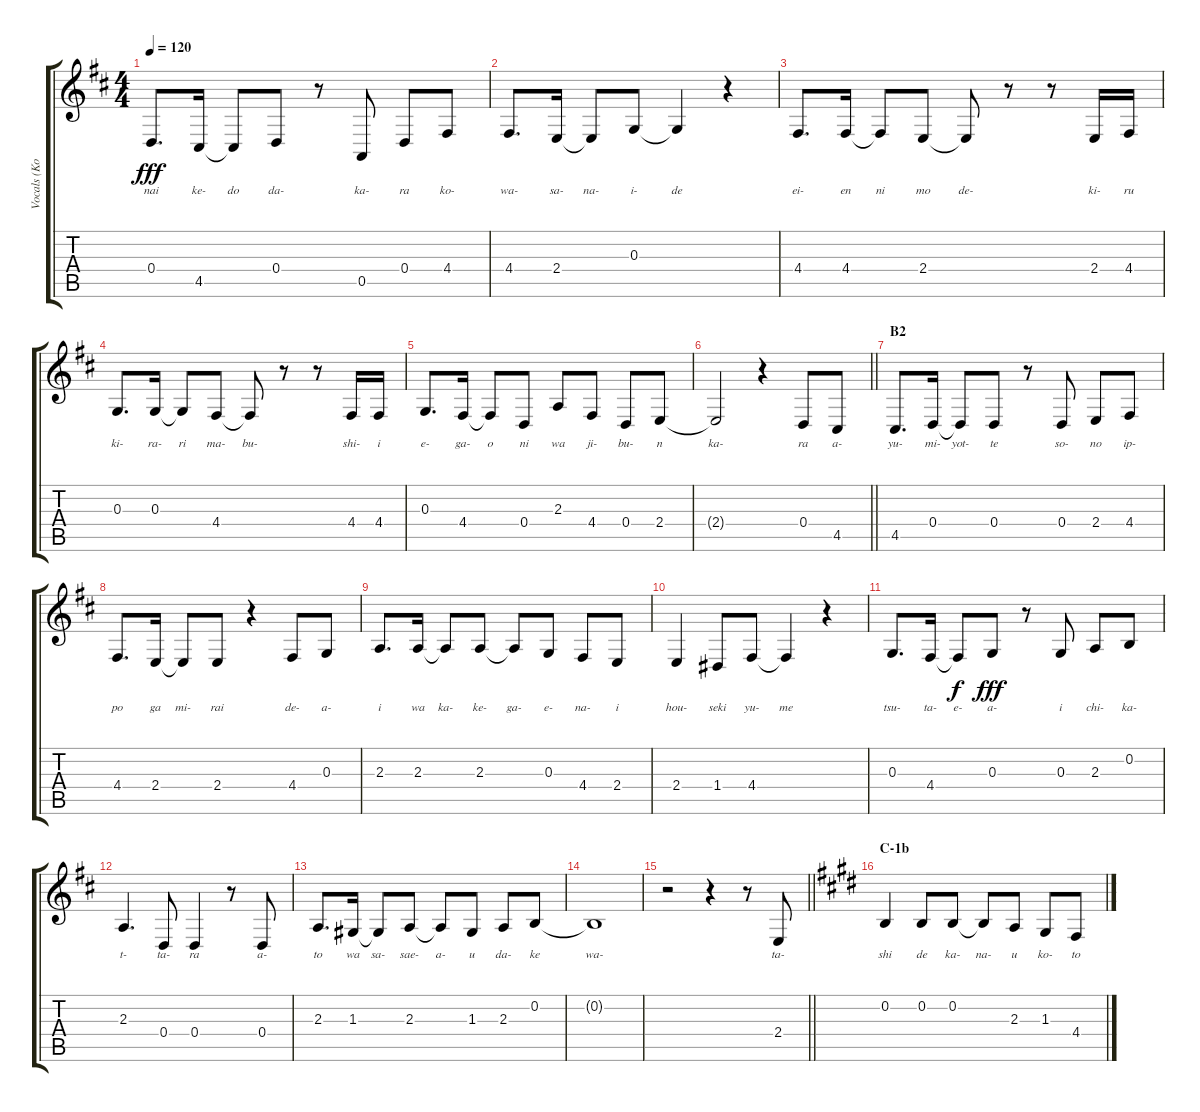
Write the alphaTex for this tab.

\track ("Vocals (Kotobuki Tsumugi)" "Vocals (Ko") {instrument altosax}
\staff {score tabs}
\tuning (E4 B3 G3 D3 A2 E2) {hide}
\ts (4 4)
\tempo 120
\clef g2
\ks d
0.4.8{d lyrics (0 "nai") lyrics (1 "") lyrics (2 "") lyrics (3 "") lyrics (4 "") dy fff} 4.5.16{lyrics (0 "ke-") lyrics (1 "") lyrics (2 "") lyrics (3 "") lyrics (4 "")} 4.5{t}.8{lyrics (0 "do") lyrics (1 "") lyrics (2 "") lyrics (3 "") lyrics (4 "")} 0.4.8{lyrics (0 "da-") lyrics (1 "") lyrics (2 "") lyrics (3 "") lyrics (4 "")} r.8 0.5.8{lyrics (0 "ka-") lyrics (1 "") lyrics (2 "") lyrics (3 "") lyrics (4 "")} 0.4.8{lyrics (0 "ra") lyrics (1 "") lyrics (2 "") lyrics (3 "") lyrics (4 "")} 4.4.8{lyrics (0 "ko-") lyrics (1 "") lyrics (2 "") lyrics (3 "") lyrics (4 "")} |
4.4.8{d lyrics (0 "wa-") lyrics (1 "") lyrics (2 "") lyrics (3 "") lyrics (4 "")} 2.4.16{lyrics (0 "sa-") lyrics (1 "") lyrics (2 "") lyrics (3 "") lyrics (4 "")} 2.4{t}.8{lyrics (0 "na-") lyrics (1 "") lyrics (2 "") lyrics (3 "") lyrics (4 "")} 0.3.8{lyrics (0 "i-") lyrics (1 "") lyrics (2 "") lyrics (3 "") lyrics (4 "")} 0.3{t}.4{lyrics (0 "de") lyrics (1 "") lyrics (2 "") lyrics (3 "") lyrics (4 "")} r.4 |
4.4.8{d lyrics (0 "ei-") lyrics (1 "") lyrics (2 "") lyrics (3 "") lyrics (4 "")} 4.4.16{lyrics (0 "en") lyrics (1 "") lyrics (2 "") lyrics (3 "") lyrics (4 "")} 4.4{t}.8{lyrics (0 "ni") lyrics (1 "") lyrics (2 "") lyrics (3 "") lyrics (4 "")} 2.4.8{lyrics (0 "mo") lyrics (1 "") lyrics (2 "") lyrics (3 "") lyrics (4 "")} 2.4{t}.8{lyrics (0 "de-") lyrics (1 "") lyrics (2 "") lyrics (3 "") lyrics (4 "")} r.8 r.8 2.4.16{lyrics (0 "ki-") lyrics (1 "") lyrics (2 "") lyrics (3 "") lyrics (4 "")} 4.4.16{lyrics (0 "ru") lyrics (1 "") lyrics (2 "") lyrics (3 "") lyrics (4 "")} |
0.3.8{d lyrics (0 "ki-") lyrics (1 "") lyrics (2 "") lyrics (3 "") lyrics (4 "")} 0.3.16{lyrics (0 "ra-") lyrics (1 "") lyrics (2 "") lyrics (3 "") lyrics (4 "")} 0.3{t}.8{lyrics (0 "ri") lyrics (1 "") lyrics (2 "") lyrics (3 "") lyrics (4 "")} 4.4.8{lyrics (0 "ma-") lyrics (1 "") lyrics (2 "") lyrics (3 "") lyrics (4 "")} 4.4{t}.8{lyrics (0 "bu-") lyrics (1 "") lyrics (2 "") lyrics (3 "") lyrics (4 "")} r.8 r.8 4.4.16{lyrics (0 "shi-") lyrics (1 "") lyrics (2 "") lyrics (3 "") lyrics (4 "")} 4.4.16{lyrics (0 "i") lyrics (1 "") lyrics (2 "") lyrics (3 "") lyrics (4 "")} |
0.3.8{d lyrics (0 "e-") lyrics (1 "") lyrics (2 "") lyrics (3 "") lyrics (4 "")} 4.4.16{lyrics (0 "ga-") lyrics (1 "") lyrics (2 "") lyrics (3 "") lyrics (4 "")} 4.4{t}.8{lyrics (0 "o") lyrics (1 "") lyrics (2 "") lyrics (3 "") lyrics (4 "")} 0.4.8{lyrics (0 "ni") lyrics (1 "") lyrics (2 "") lyrics (3 "") lyrics (4 "")} 2.3.8{lyrics (0 "wa") lyrics (1 "") lyrics (2 "") lyrics (3 "") lyrics (4 "")} 4.4.8{lyrics (0 "ji-") lyrics (1 "") lyrics (2 "") lyrics (3 "") lyrics (4 "")} 0.4.8{lyrics (0 "bu-") lyrics (1 "") lyrics (2 "") lyrics (3 "") lyrics (4 "")} 2.4.8{lyrics (0 "n") lyrics (1 "") lyrics (2 "") lyrics (3 "") lyrics (4 "")} |
\barLineRight lightlight
2.4{t}.2{lyrics (0 "ka-") lyrics (1 "") lyrics (2 "") lyrics (3 "") lyrics (4 "")} r.4 0.4.8{lyrics (0 "ra") lyrics (1 "") lyrics (2 "") lyrics (3 "") lyrics (4 "")} 4.5.8{lyrics (0 "a-") lyrics (1 "") lyrics (2 "") lyrics (3 "") lyrics (4 "")} |
\section ("" "B2")
4.5.8{d lyrics (0 "yu-") lyrics (1 "") lyrics (2 "") lyrics (3 "") lyrics (4 "")} 0.4.16{lyrics (0 "mi-") lyrics (1 "") lyrics (2 "") lyrics (3 "") lyrics (4 "")} 0.4{t}.8{lyrics (0 "yot-") lyrics (1 "") lyrics (2 "") lyrics (3 "") lyrics (4 "")} 0.4.8{lyrics (0 "te") lyrics (1 "") lyrics (2 "") lyrics (3 "") lyrics (4 "")} r.8 0.4.8{lyrics (0 "so-") lyrics (1 "") lyrics (2 "") lyrics (3 "") lyrics (4 "")} 2.4.8{lyrics (0 "no") lyrics (1 "") lyrics (2 "") lyrics (3 "") lyrics (4 "")} 4.4.8{lyrics (0 "ip-") lyrics (1 "") lyrics (2 "") lyrics (3 "") lyrics (4 "")} |
4.4.8{d lyrics (0 "po") lyrics (1 "") lyrics (2 "") lyrics (3 "") lyrics (4 "")} 2.4.16{lyrics (0 "ga") lyrics (1 "") lyrics (2 "") lyrics (3 "") lyrics (4 "")} 2.4{t}.8{lyrics (0 "mi-") lyrics (1 "") lyrics (2 "") lyrics (3 "") lyrics (4 "")} 2.4.8{lyrics (0 "rai") lyrics (1 "") lyrics (2 "") lyrics (3 "") lyrics (4 "")} r.4 4.4.8{lyrics (0 "de-") lyrics (1 "") lyrics (2 "") lyrics (3 "") lyrics (4 "")} 0.3.8{lyrics (0 "a-") lyrics (1 "") lyrics (2 "") lyrics (3 "") lyrics (4 "")} |
2.3.8{d lyrics (0 "i") lyrics (1 "") lyrics (2 "") lyrics (3 "") lyrics (4 "")} 2.3.16{lyrics (0 "wa") lyrics (1 "") lyrics (2 "") lyrics (3 "") lyrics (4 "")} 2.3{t}.8{lyrics (0 "ka-") lyrics (1 "") lyrics (2 "") lyrics (3 "") lyrics (4 "")} 2.3.8{lyrics (0 "ke-") lyrics (1 "") lyrics (2 "") lyrics (3 "") lyrics (4 "")} 2.3{t}.8{lyrics (0 "ga-") lyrics (1 "") lyrics (2 "") lyrics (3 "") lyrics (4 "")} 0.3.8{lyrics (0 "e-") lyrics (1 "") lyrics (2 "") lyrics (3 "") lyrics (4 "")} 4.4.8{lyrics (0 "na-") lyrics (1 "") lyrics (2 "") lyrics (3 "") lyrics (4 "")} 2.4.8{lyrics (0 "i") lyrics (1 "") lyrics (2 "") lyrics (3 "") lyrics (4 "")} |
2.4.4{lyrics (0 "hou-") lyrics (1 "") lyrics (2 "") lyrics (3 "") lyrics (4 "")} 1.4.8{lyrics (0 "seki") lyrics (1 "") lyrics (2 "") lyrics (3 "") lyrics (4 "")} 4.4.8{lyrics (0 "yu-") lyrics (1 "") lyrics (2 "") lyrics (3 "") lyrics (4 "")} 4.4{t}.4{lyrics (0 "me") lyrics (1 "") lyrics (2 "") lyrics (3 "") lyrics (4 "")} r.4 |
0.3.8{d lyrics (0 "tsu-") lyrics (1 "") lyrics (2 "") lyrics (3 "") lyrics (4 "")} 4.4.16{lyrics (0 "ta-") lyrics (1 "") lyrics (2 "") lyrics (3 "") lyrics (4 "")} 4.4{t}.8{lyrics (0 "e-") lyrics (1 "") lyrics (2 "") lyrics (3 "") lyrics (4 "") dy f} 0.3.8{lyrics (0 "a-") lyrics (1 "") lyrics (2 "") lyrics (3 "") lyrics (4 "") dy fff} r.8 0.3.8{lyrics (0 "i") lyrics (1 "") lyrics (2 "") lyrics (3 "") lyrics (4 "")} 2.3.8{lyrics (0 "chi-") lyrics (1 "") lyrics (2 "") lyrics (3 "") lyrics (4 "")} 0.2.8{lyrics (0 "ka-") lyrics (1 "") lyrics (2 "") lyrics (3 "") lyrics (4 "")} |
2.3.4{d lyrics (0 "t-") lyrics (1 "") lyrics (2 "") lyrics (3 "") lyrics (4 "")} 0.4.8{lyrics (0 "ta-") lyrics (1 "") lyrics (2 "") lyrics (3 "") lyrics (4 "")} 0.4.4{lyrics (0 "ra") lyrics (1 "") lyrics (2 "") lyrics (3 "") lyrics (4 "")} r.8 0.4.8{lyrics (0 "a-") lyrics (1 "") lyrics (2 "") lyrics (3 "") lyrics (4 "")} |
2.3.8{d lyrics (0 "to") lyrics (1 "") lyrics (2 "") lyrics (3 "") lyrics (4 "")} 1.3.16{lyrics (0 "wa") lyrics (1 "") lyrics (2 "") lyrics (3 "") lyrics (4 "")} 1.3{t}.8{lyrics (0 "sa-") lyrics (1 "") lyrics (2 "") lyrics (3 "") lyrics (4 "")} 2.3.8{lyrics (0 "sae-") lyrics (1 "") lyrics (2 "") lyrics (3 "") lyrics (4 "")} 2.3{t}.8{lyrics (0 "a-") lyrics (1 "") lyrics (2 "") lyrics (3 "") lyrics (4 "")} 1.3.8{lyrics (0 "u") lyrics (1 "") lyrics (2 "") lyrics (3 "") lyrics (4 "")} 2.3.8{lyrics (0 "da-") lyrics (1 "") lyrics (2 "") lyrics (3 "") lyrics (4 "")} 0.2.8{lyrics (0 "ke") lyrics (1 "") lyrics (2 "") lyrics (3 "") lyrics (4 "")} |
0.2{t}.1{lyrics (0 "wa-") lyrics (1 "") lyrics (2 "") lyrics (3 "") lyrics (4 "")} |
\barLineRight lightlight
r.2 r.4 r.8 2.4.8{lyrics (0 "ta-") lyrics (1 "") lyrics (2 "") lyrics (3 "") lyrics (4 "")} |
\section ("" "C-1b")
\ks e
0.2.4{lyrics (0 "shi") lyrics (1 "") lyrics (2 "") lyrics (3 "") lyrics (4 "")} 0.2.8{lyrics (0 "de") lyrics (1 "") lyrics (2 "") lyrics (3 "") lyrics (4 "")} 0.2.8{lyrics (0 "ka-") lyrics (1 "") lyrics (2 "") lyrics (3 "") lyrics (4 "")} 0.2{t}.8{lyrics (0 "na-") lyrics (1 "") lyrics (2 "") lyrics (3 "") lyrics (4 "")} 2.3.8{lyrics (0 "u") lyrics (1 "") lyrics (2 "") lyrics (3 "") lyrics (4 "")} 1.3.8{lyrics (0 "ko-") lyrics (1 "") lyrics (2 "") lyrics (3 "") lyrics (4 "")} 4.4.8{lyrics (0 "to") lyrics (1 "") lyrics (2 "") lyrics (3 "") lyrics (4 "")}
